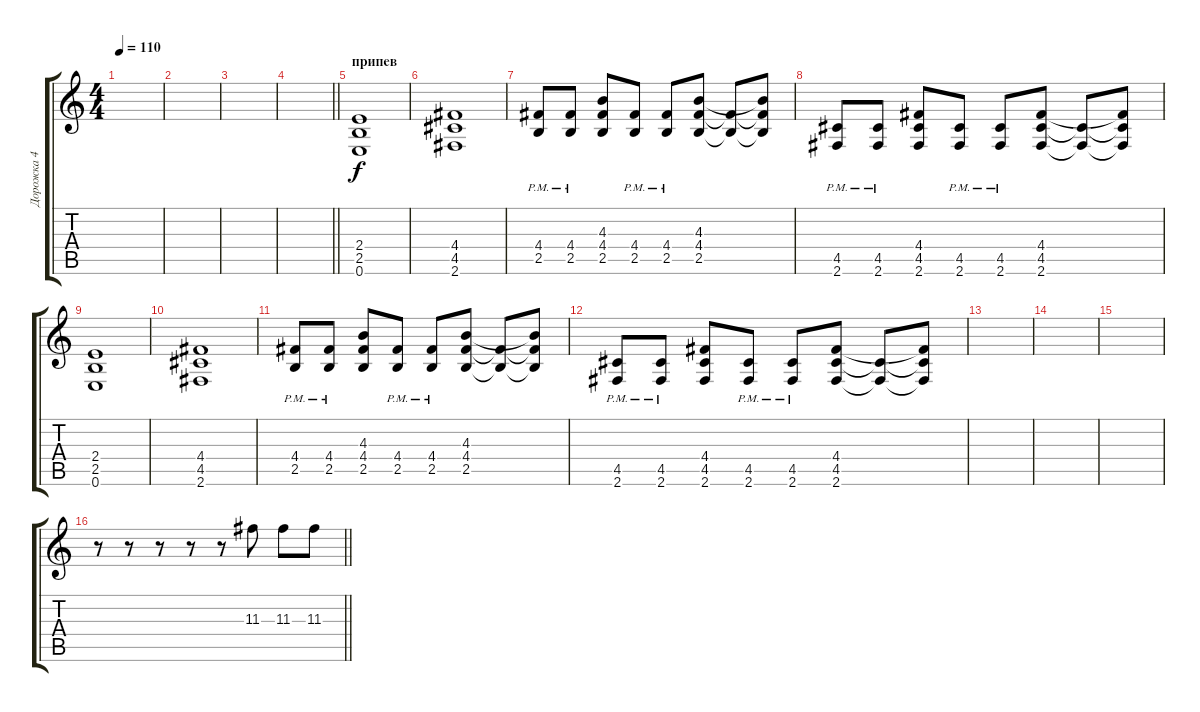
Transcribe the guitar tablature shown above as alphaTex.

\track ("Дорожка 4" "Дорожка 4") {instrument distortionguitar}
\staff {score tabs}
\tuning (E4 B3 G3 D3 A2 E2) {hide}
\ts (4 4)
\tempo 110
\clef g2
\ks c
|
|
|
\barLineRight lightlight
|
\section ("" "припев")
(2.4 2.5 0.6).1 |
(4.4 4.5 2.6).1 |
(4.4{pm} 2.5{pm}).8 (4.4{pm} 2.5{pm}).8 (4.3 4.4 2.5).8 (4.4{pm} 2.5{pm}).8 (4.4{pm} 2.5{pm}).8 (4.3 4.4 2.5).8 (4.4{t} 2.5{t}).8 (4.3{t} 4.4{t} 2.5{t}).8 |
(4.5{pm} 2.6{pm}).8 (4.5{pm} 2.6{pm}).8 (4.4 4.5 2.6).8 (4.5{pm} 2.6{pm}).8 (4.5{pm} 2.6{pm}).8 (4.4 4.5 2.6).8 (4.5{t} 2.6{t}).8 (4.4{t} 4.5{t} 2.6{t}).8 |
(2.4 2.5 0.6).1 |
(4.4 4.5 2.6).1 |
(4.4{pm} 2.5{pm}).8 (4.4{pm} 2.5{pm}).8 (4.3 4.4 2.5).8 (4.4{pm} 2.5{pm}).8 (4.4{pm} 2.5{pm}).8 (4.3 4.4 2.5).8 (4.4{t} 2.5{t}).8 (4.3{t} 4.4{t} 2.5{t}).8 |
(4.5{pm} 2.6{pm}).8 (4.5{pm} 2.6{pm}).8 (4.4 4.5 2.6).8 (4.5{pm} 2.6{pm}).8 (4.5{pm} 2.6{pm}).8 (4.4 4.5 2.6).8 (4.5{t} 2.6{t}).8 (4.4{t} 4.5{t} 2.6{t}).8 |
|
|
|
\barLineRight lightlight
r.8 r.8 r.8 r.8 r.8 11.3.8 11.3.8 11.3.8
